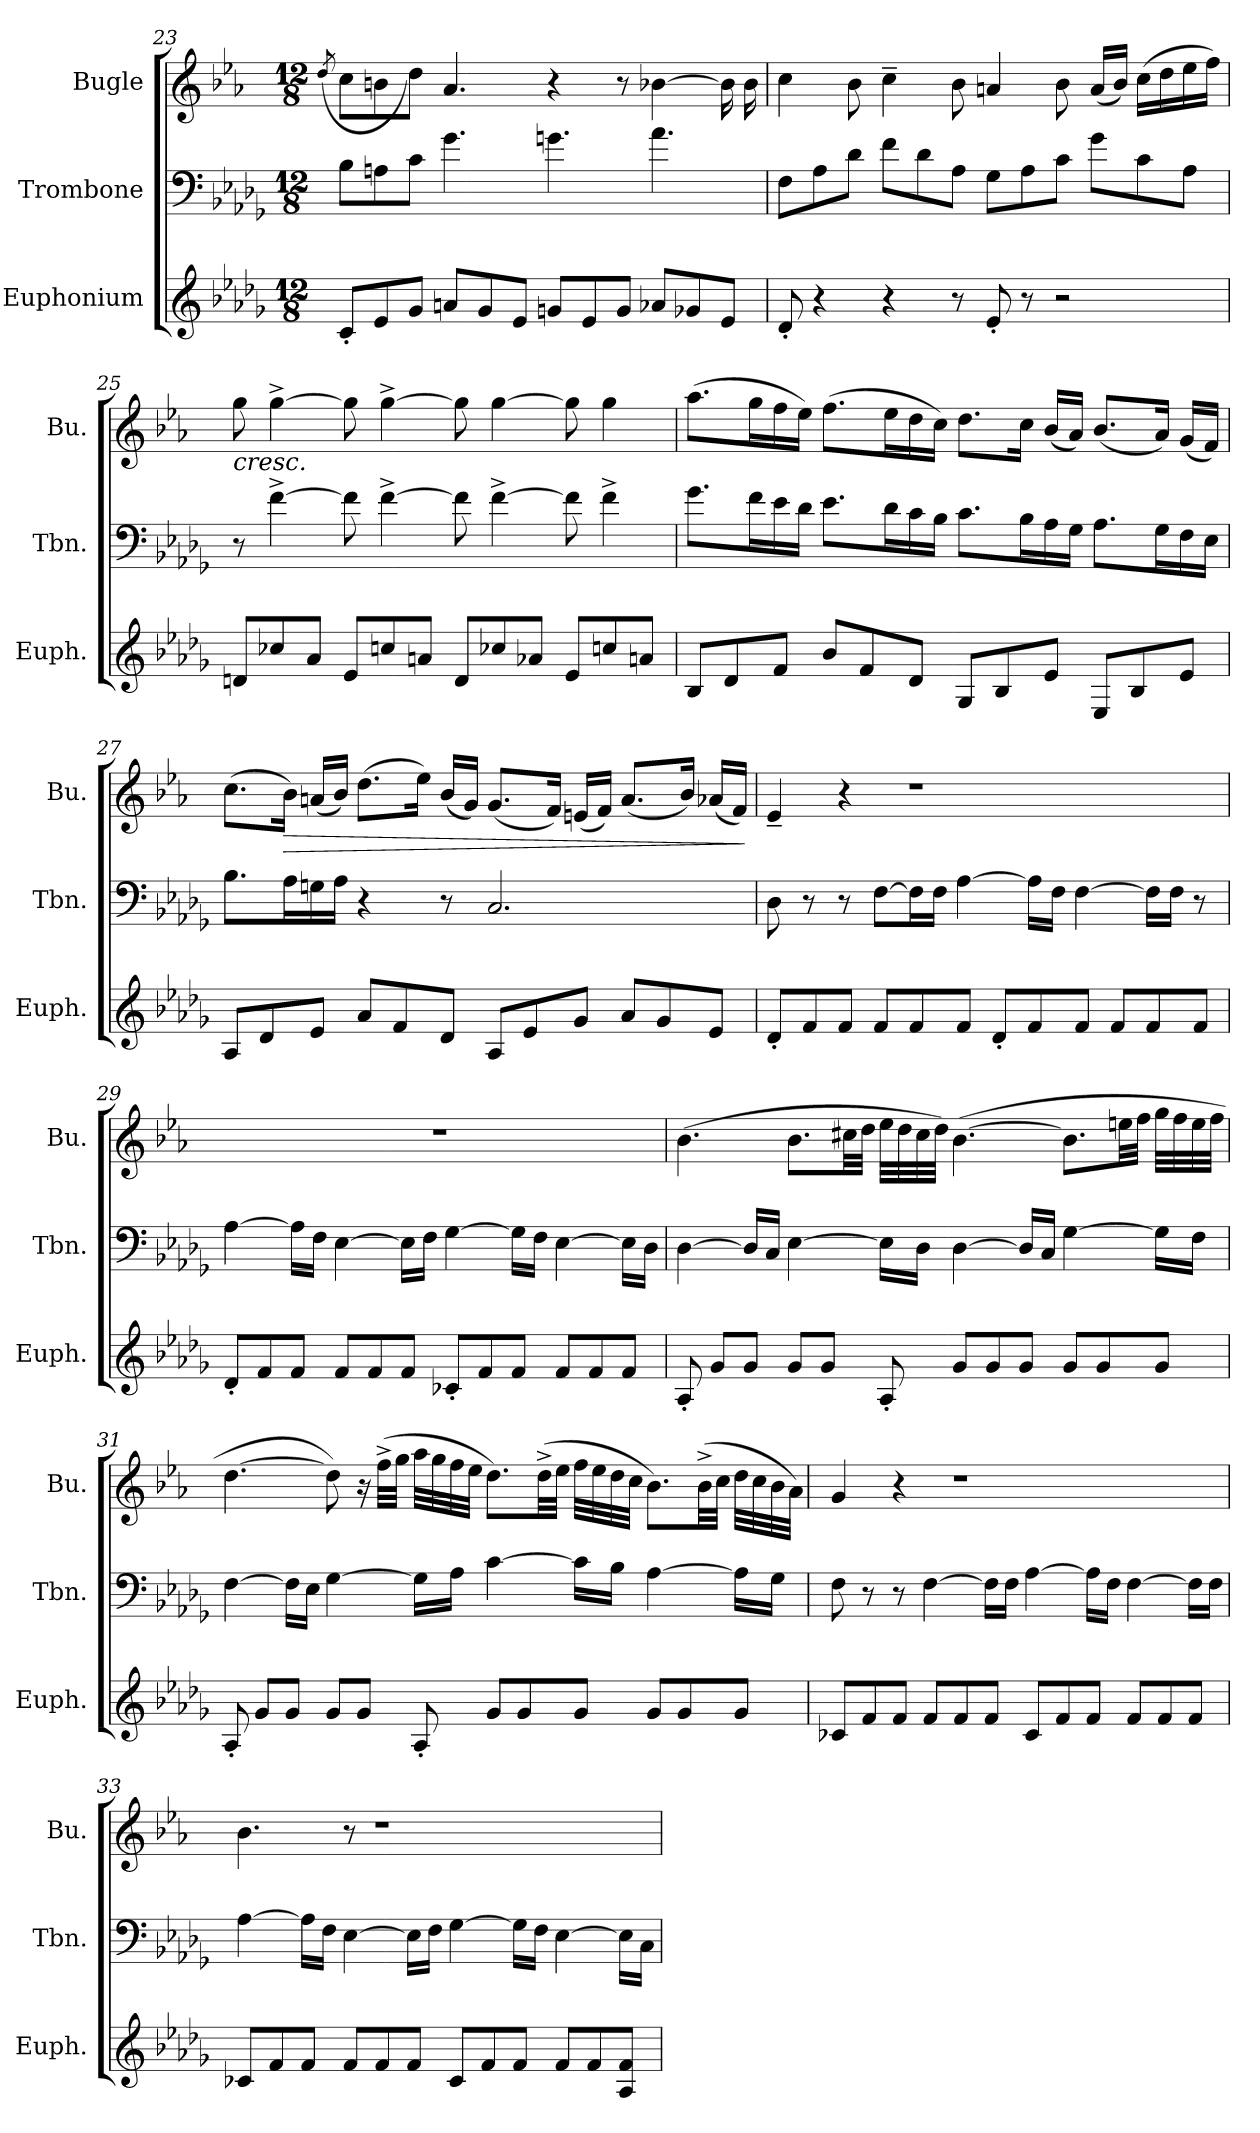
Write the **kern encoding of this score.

**kern	**kern	**kern	**dynam
*part3	*part2	*part1	*part1
*staff3	*staff2	*staff1	*staff1
*I"Euphonium	*I"Trombone	*I"Bugle	*
*I'Euph.	*I'Tbn.	*I'Bu.	*
!!LO:LB:g=z
*clefG2	*clefF4	*clefG2	*
*ITrd8c14	*	*ITrd1c2	*
*k[b-e-a-d-g-]	*k[b-e-a-d-g-]	*k[b-e-a-d-g-]	*
*M12/8	*M12/8	*M12/8	*
=23	=23	=23	=23
.	.	(<8qcc/	.
8C'/L	8B-\L	8b-\L	.
8E-/	8An\	8an\	.
8G-/J	8c\J	8cc\J)	.
8An/L	4.g-\	4.g-/	.
8G-/	.	.	.
8E-/J	.	.	.
8Gn/L	4.gn\	4r	.
8E-/	.	.	.
8G/J	.	8r	.
8A-X/L	4.a-\	[4a-X\	.
8G-X/	.	.	.
8E-/J	.	16a-\]	.
.	.	16a-\	.
=24	=24	=24	=24
8D-'/	8F\L	4b-\	.
4r	8A-\	.	.
.	8d-\J	8a-\	.
4r	8f\L	4b-~\	.
.	8d-\	.	.
8r	8A-\J	8a-\	.
8E-'/	8G-\L	4gn/	.
8r	8A-\	.	.
2r	8c\J	8a-\	.
.	8g-\L	(<16g/LL	.
.	.	16a-/JJ)	.
.	8c\	(>16b-\LL	.
.	.	16cc\	.
.	8A-\J	16dd-\	.
.	.	16ee-\JJ)	.
!!LO:PB:g=z
=25	=25	=25	=25
!	!	!LO:TX:b:i:t=cresc.	!
8Dn/L	8r	8ff\	.
8c-X/	[4f^\	[4ff^\	.
8A-/J	.	.	.
8E-/L	8f\]	8ff\]	.
8cn/	[4f^\	[4ff^\	.
8An/J	.	.	.
8D/L	8f\]	8ff\]	.
8c-X/	[4f^\	[4ff\	.
8A-X/J	.	.	.
8E-/L	8f\]	8ff\]	.
8cn/	4f^\	4ff\	.
8An/J	.	.	.
=26	=26	=26	=26
8BB-/L	8.g-\L	(>8.gg-\L	.
8D-/	.	.	.
.	16f\L	16ff\L	.
8F/J	16e-\	16ee-\	.
.	16d-\JJ	16dd-\JJ)	.
8B-/L	8.e-\L	(>8.ee-\L	.
8F/	.	.	.
.	16d-\L	16dd-\L	.
8D-/J	16c\	16cc\	.
.	16B-\JJ	16b-\JJ)	.
8GG-/L	8.c\L	8.cc\L	.
8BB-/	.	.	.
.	16B-\L	16b-\Jk	.
8E-/J	16A-\	(<16a-/LL	.
.	16G-\JJ	16g-/JJ)	.
8EE-/L	8.A-\L	(<8.a-/L	.
8BB-/	.	.	.
.	16G-\L	16g-/Jk)	.
8E-/J	16F\	(<16f/LL	.
.	16E-\JJ	16e-/JJ)	.
!!LO:LB:g=z
=27	=27	=27	=27
8AA-/L	8.B-\L	(>8.b-\L	.
8D-/	.	.	.
!	!	!	!LO:HP:b
.	16A-\L	16a-\Jk)	>
8E-/J	16Gn\	(<16gn/LL	.
.	16A-\JJ	16a-/JJ)	.
8A-/L	4r	(>8.cc\L	.
8F/	.	.	.
.	.	16dd-\Jk)	.
8D-/J	8r	(<16a-/LL	.
.	.	16f/JJ)	.
8AA-/L	2.C/	(<8.f/L	.
8E-/	.	.	.
.	.	16e-/Jk)	.
8G-/J	.	(<16dn/LL	.
.	.	16e-/JJ)	.
8A-/L	.	(<8.g/L	.
8G-/	.	.	.
.	.	16a-/Jk)	.
8E-/J	.	(<16g-X/LL	.
.	.	16e-/JJ)	.
.	.	.	]
=28	=28	=28	=28
8D-'/L	8D-\	4d-~/	.
8F/	8r	.	.
8F/J	8r	4r	.
8F/L	[8F\L	.	.
8F/	16F\L]	1r	.
.	16F\JJ	.	.
8F/J	[4A-\	.	.
8D-'/L	.	.	.
8F/	16A-\LL]	.	.
.	16F\JJ	.	.
8F/J	[4F\	.	.
8F/L	.	.	.
8F/	16F\LL]	.	.
.	16F\JJ	.	.
8F/J	8r	.	.
!!LO:LB:g=z
=29	=29	=29	=29
8D-'/L	[4A-\	1.r	.
8F/	.	.	.
8F/J	16A-\LL]	.	.
.	16F\JJ	.	.
8F/L	[4E-\	.	.
8F/	.	.	.
8F/J	16E-\LL]	.	.
.	16F\JJ	.	.
8C-X'/L	[4G-\	.	.
8F/	.	.	.
8F/J	16G-\LL]	.	.
.	16F\JJ	.	.
8F/L	[4E-\	.	.
8F/	.	.	.
8F/J	16E-\LL]	.	.
.	16D-\JJ	.	.
=30	=30	=30	=30
8AA-'/	[4D-\	(>4.a-\	.
8G-/L	.	.	.
8G-/J	16D-/LL]	.	.
.	16C/JJ	.	.
8G-/L	[4E-\	8.a-\L	.
8G-/J	.	.	.
.	.	32bn\LL	.
.	.	32cc\JJJ	.
8AA-'/	16E-\LL]	32dd-\LLL	.
.	.	32cc\	.
.	16D-\JJ	32b\	.
.	.	32cc\JJJ)	.
8G-/L	[4D-\	(>[4.a-\	.
8G-/	.	.	.
8G-/J	16D-/LL]	.	.
.	16C/JJ	.	.
8G-/L	[4G-\	8.a-\L]	.
8G-/	.	.	.
.	.	32ddn\LL	.
.	.	32ee-\JJJ	.
8G-/J	16G-\LL]	32ff\LLL	.
.	.	32ee-\	.
.	16F\JJ	32dd\	.
.	.	32ee-\JJJ	.
!!LO:LB:g=z
=31	=31	=31	=31
8AA-'/	[4F\	[4.cc\	.
8G-/L	.	.	.
8G-/J	16F\LL]	.	.
.	16E-\JJ	.	.
8G-/L	[4G-\	8cc\])	.
8G-/J	.	16r	.
.	.	(>32ee-^\LLL	.
.	.	32ff\JJJ	.
8AA-'/	16G-\LL]	32gg-\LLL	.
.	.	32ff\	.
.	16A-\JJ	32ee-\	.
.	.	32dd-\JJJ	.
8G-/L	[4c\	8.cc\L)	.
8G-/	.	.	.
.	.	(>32cc^\LL	.
.	.	32dd-\JJJ	.
8G-/J	16c\LL]	32ee-\LLL	.
.	.	32dd-\	.
.	16B-\JJ	32cc\	.
.	.	32b-\JJJ	.
8G-/L	[4A-\	8.a-\L)	.
8G-/	.	.	.
.	.	(>32a-^\LL	.
.	.	32b-\JJJ	.
8G-/J	16A-\LL]	32cc\LLL	.
.	.	32b-\	.
.	16G-\JJ	32a-\	.
.	.	32g-\JJJ)	.
!!LO:PB:g=z
=32	=32	=32	=32
8C-X/L	8F\	4f/	.
8F/	8r	.	.
8F/J	8r	4r	.
8F/L	[4F\	.	.
8F/	.	1r	.
8F/J	16F\LL]	.	.
.	16F\JJ	.	.
8C-/L	[4A-\	.	.
8F/	.	.	.
8F/J	16A-\LL]	.	.
.	16F\JJ	.	.
8F/L	[4F\	.	.
8F/	.	.	.
8F/J	16F\LL]	.	.
.	16F\JJ	.	.
=33	=33	=33	=33
8C-X/L	[4A-\	4.a-\	.
8F/	.	.	.
8F/J	16A-\LL]	.	.
.	16F\JJ	.	.
8F/L	[4E-\	8r	.
8F/	.	1r	.
8F/J	16E-\LL]	.	.
.	16F\JJ	.	.
8C-/L	[4G-\	.	.
8F/	.	.	.
8F/J	16G-\LL]	.	.
.	16F\JJ	.	.
8F/L	[4E-\	.	.
8F/	.	.	.
8AA-/ 8F/J	16E-\LL]	.	.
.	16C\JJ	.	.
=	=	=	=
*-	*-	*-	*-
